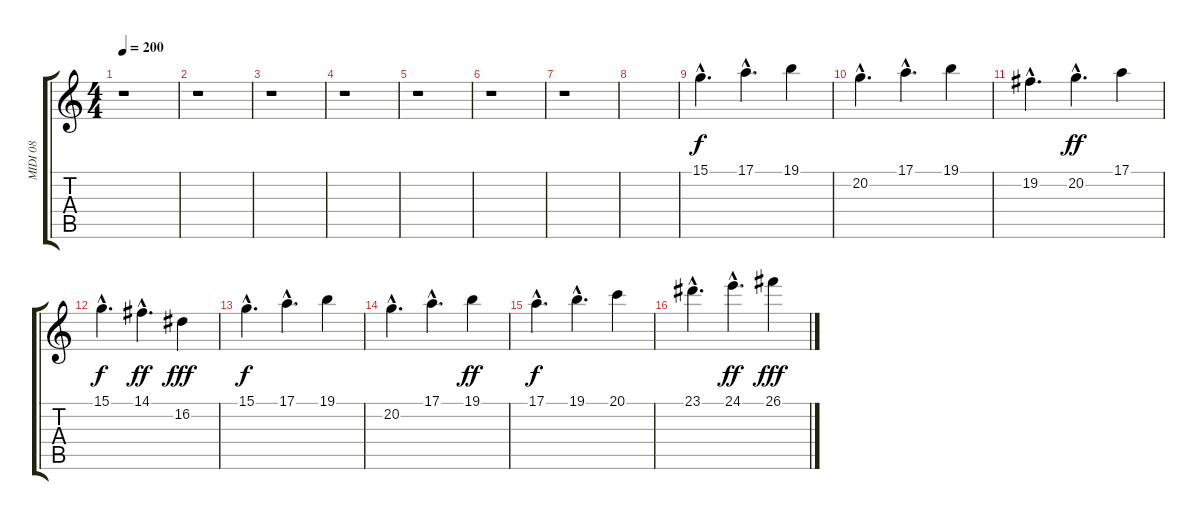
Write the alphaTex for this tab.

\track ("MIDI 08" "MIDI 08") {instrument stringensemble2}
\staff {score tabs}
\tuning (E4 B3 G3 D3 A2 E2) {hide}
\ts (4 4)
\tempo 200
\clef g2
\ks c
r.1{dy fff} |
r.1 |
r.1 |
r.1 |
r.1 |
r.1 |
r.1 |
|
15.1{hac}.4{d dy f volume 16} 17.1{hac}.4{d} 19.1.4 |
20.2{hac}.4{d} 17.1{hac}.4{d} 19.1.4 |
19.2{hac}.4{d} 20.2{hac}.4{d dy ff} 17.1.4 |
15.1{hac}.4{d dy f} 14.1{hac}.4{d dy ff} 16.2.4{dy fff} |
15.1{hac}.4{d dy f} 17.1{hac}.4{d} 19.1.4 |
20.2{hac}.4{d} 17.1{hac}.4{d} 19.1.4{dy ff} |
17.1{hac}.4{d dy f} 19.1{hac}.4{d} 20.1.4 |
23.1{hac}.4{d} 24.1{hac}.4{d dy ff} 26.1.4{dy fff}
